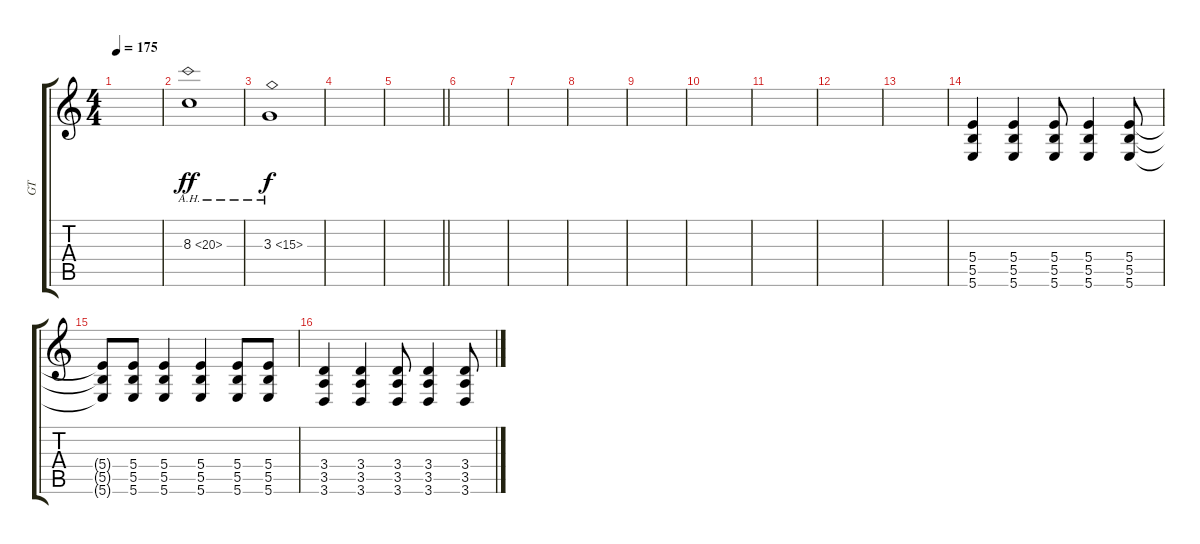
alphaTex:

\track ("GT" "GT") {instrument distortionguitar}
\staff {score tabs}
\tuning (Db4 Ab3 E3 B2 Gb2 B1) {hide}
\ts (4 4)
\tempo 175
\clef g2
\ks c
|
8.3{ah 12}.1{dy ff} |
3.3{ah 12}.1{dy f} |
|
\barLineRight lightlight
|
|
|
|
|
|
|
|
|
(5.4 5.5 5.6).4{instrument distortionguitar} (5.4 5.5 5.6).4 (5.4 5.5 5.6).8 (5.4 5.5 5.6).4 (5.4 5.5 5.6).8 |
(5.4{t} 5.5{t} 5.6{t}).8 (5.4 5.5 5.6).8 (5.4 5.5 5.6).4 (5.4 5.5 5.6).4 (5.4 5.5 5.6).8 (5.4 5.5 5.6).8 |
(3.4 3.5 3.6).4 (3.4 3.5 3.6).4 (3.4 3.5 3.6).8 (3.4 3.5 3.6).4 (3.4 3.5 3.6).8
